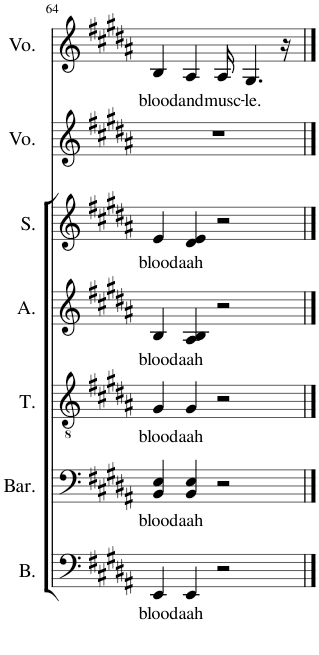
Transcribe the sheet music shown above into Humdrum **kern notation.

**kern	**text	**kern	**text	**kern	**text	**kern	**text	**kern	**text	**kern	**kern	**text
*part7	*part7	*part6	*part6	*part5	*part5	*part4	*part4	*part3	*part3	*part2	*part1	*part1
*staff7	*staff7	*staff6	*staff6	*staff5	*staff5	*staff4	*staff4	*staff3	*staff3	*staff2	*staff1	*staff1
*I"Bass	*	*I"Baritone	*	*I"Tenor	*	*I"Alto	*	*I"Soprano	*	*I"Voice	*I"Voice	*
*I'B.	*	*I'Bar.	*	*I'T.	*	*I'A.	*	*I'S.	*	*I'Vo.	*I'Vo.	*
!!LO:PB:g=z
*clefF4	*	*clefF4	*	*clefGv2	*	*clefG2	*	*clefG2	*	*clefG2	*clefG2	*
*k[f#c#g#d#a#]	*	*k[f#c#g#d#a#]	*	*k[f#c#g#d#a#]	*	*k[f#c#g#d#a#]	*	*k[f#c#g#d#a#]	*	*k[f#c#g#d#a#]	*k[f#c#g#d#a#]	*
*M4/4	*	*M4/4	*	*M4/4	*	*M4/4	*	*M4/4	*	*M4/4	*M4/4	*
=64	=64	=64	=64	=64	=64	=64	=64	=64	=64	=64	=64	=64
!	!LO:LY:b	!	!LO:LY:b	!	!LO:LY:b	!	!LO:LY:b	!	!LO:LY:b	!	!	!LO:LY:b
4EE/	blood	4BB/ 4E/	blood	4G#/	blood	4B/	blood	4e/	blood	1r	4B/	blood
!	!LO:LY:b	!	!LO:LY:b	!	!LO:LY:b	!	!LO:LY:b	!	!LO:LY:b	!	!	!LO:LY:b
4EE/	aah	4BB/ 4E/	aah	4G#/	aah	4A#/ 4B/	aah	4d#/ 4e/	aah	.	4A#/	and
!	!	!	!	!	!	!	!	!	!	!	!	!LO:LY:b
2r	.	2r	.	2r	.	2r	.	2r	.	.	16A#/	musc-
!	!	!	!	!	!	!	!	!	!	!	!	!LO:LY:b
.	.	.	.	.	.	.	.	.	.	.	4.G#/	-le.
.	.	.	.	.	.	.	.	.	.	.	16r	.
==	==	==	==	==	==	==	==	==	==	==	==	==
*-	*-	*-	*-	*-	*-	*-	*-	*-	*-	*-	*-	*-
